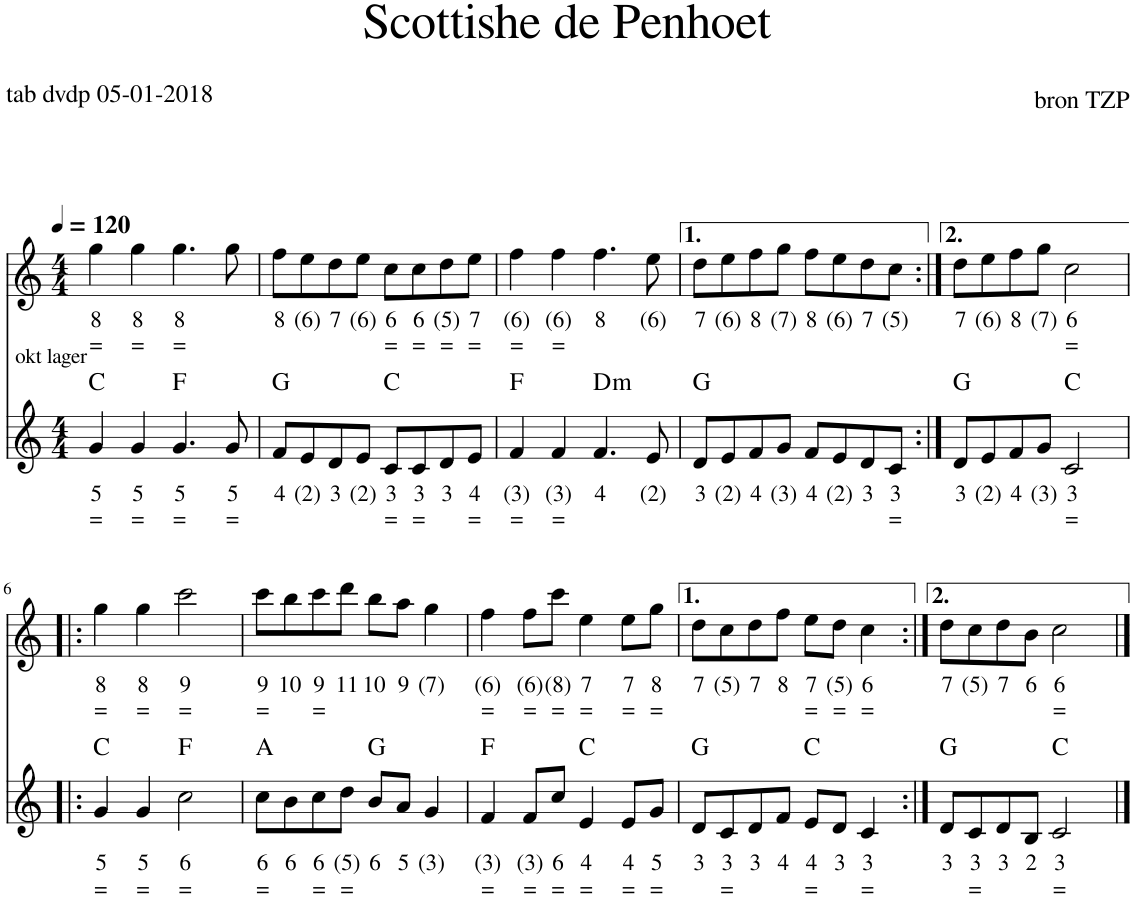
**kern	**text	**text	**harte	**kern	**text	**text
*part2	*part2	*part2	*part2	*part1	*part1	*part1
*staff2	*staff2	*staff2	*	*staff1	*staff1	*staff1
*I"Stem	*	*	*	*I"Stem	*	*
*clefG2	*	*	*	*clefG2	*	*
*k[]	*	*	*	*k[]	*	*
*M4/4	*	*	*	*M4/4	*	*
*MM120	*	*	*	*MM120	*	*
=1	=1	=1	=1	=1	=1	=1
!LO:TX:a:t=okt lager	!	!	!	!	!	!
!	!LO:LY:b	!LO:LY:b	!	!	!LO:LY:b	!LO:LY:b
4g/	5	=	C:maj	4gg\	8	=
!	!LO:LY:b	!LO:LY:b	!	!	!LO:LY:b	!LO:LY:b
4g/	5	=	.	4gg\	8	=
!	!LO:LY:b	!LO:LY:b	!	!	!LO:LY:b	!LO:LY:b
4.g/	5	=	F:maj	4.gg\	8	=
!	!LO:LY:b	!LO:LY:b	!	!	!	!
8g/	5	=	.	8gg\	.	.
=2	=2	=2	=2	=2	=2	=2
!	!LO:LY:b	!	!	!	!LO:LY:b	!
8f/L	4	.	G:maj	8ff\L	8	.
!	!LO:LY:b	!	!	!	!LO:LY:b	!
8e/	(2)	.	.	8ee\	(6)	.
!	!LO:LY:b	!	!	!	!LO:LY:b	!
8d/	3	.	.	8dd\	7	.
!	!LO:LY:b	!	!	!	!LO:LY:b	!
8e/J	(2)	.	.	8ee\J	(6)	.
!	!LO:LY:b	!LO:LY:b	!	!	!LO:LY:b	!LO:LY:b
8c/L	3	=	C:maj	8cc\L	6	=
!	!LO:LY:b	!LO:LY:b	!	!	!LO:LY:b	!LO:LY:b
8c/	3	=	.	8cc\	6	=
!	!LO:LY:b	!	!	!	!LO:LY:b	!LO:LY:b
8d/	3	.	.	8dd\	(5)	=
!	!LO:LY:b	!LO:LY:b	!	!	!LO:LY:b	!LO:LY:b
8e/J	4	=	.	8ee\J	7	=
=3	=3	=3	=3	=3	=3	=3
!	!LO:LY:b	!LO:LY:b	!	!	!LO:LY:b	!LO:LY:b
4f/	(3)	=	F:maj	4ff\	(6)	=
!	!LO:LY:b	!LO:LY:b	!	!	!LO:LY:b	!LO:LY:b
4f/	(3)	=	.	4ff\	(6)	=
!	!LO:LY:b	!	!LO:H:kt=m	!	!LO:LY:b	!
4.f/	4	.	D:min	4.ff\	8	.
!	!LO:LY:b	!	!	!	!LO:LY:b	!
8e/	(2)	.	.	8ee\	(6)	.
=4	=4	=4	=4	=4	=4	=4
!	!LO:LY:b	!	!	!	!LO:LY:b	!
8d/L	3	.	G:maj	8dd\L	7	.
!	!LO:LY:b	!	!	!	!LO:LY:b	!
8e/	(2)	.	.	8ee\	(6)	.
!	!LO:LY:b	!	!	!	!LO:LY:b	!
8f/	4	.	.	8ff\	8	.
!	!LO:LY:b	!	!	!	!LO:LY:b	!
8g/J	(3)	.	.	8gg\J	(7)	.
!	!LO:LY:b	!	!	!	!LO:LY:b	!
8f/L	4	.	.	8ff\L	8	.
!	!LO:LY:b	!	!	!	!LO:LY:b	!
8e/	(2)	.	.	8ee\	(6)	.
!	!LO:LY:b	!	!	!	!LO:LY:b	!
8d/	3	.	.	8dd\	7	.
!	!LO:LY:b	!LO:LY:b	!	!	!LO:LY:b	!
8c/J	3	=	.	8cc\J	(5)	.
=5:|!	=5:|!	=5:|!	=5:|!	=5:|!	=5:|!	=5:|!
!	!LO:LY:b	!	!	!	!LO:LY:b	!
8d/L	3	.	G:maj	8dd\L	7	.
!	!LO:LY:b	!	!	!	!LO:LY:b	!
8e/	(2)	.	.	8ee\	(6)	.
!	!LO:LY:b	!	!	!	!LO:LY:b	!
8f/	4	.	.	8ff\	8	.
!	!LO:LY:b	!	!	!	!LO:LY:b	!
8g/J	(3)	.	.	8gg\J	(7)	.
!	!LO:LY:b	!LO:LY:b	!	!	!LO:LY:b	!LO:LY:b
2c/	3	=	C:maj	2cc\	6	=
!!LO:LB:g=z
=6!|:	=6!|:	=6!|:	=6!|:	=6!|:	=6!|:	=6!|:
!	!LO:LY:b	!LO:LY:b	!	!	!LO:LY:b	!LO:LY:b
4g/	5	=	C:maj	4gg\	8	=
!	!LO:LY:b	!LO:LY:b	!	!	!LO:LY:b	!LO:LY:b
4g/	5	=	.	4gg\	8	=
!	!LO:LY:b	!LO:LY:b	!	!	!LO:LY:b	!LO:LY:b
2cc\	6	=	F:maj	2ccc\	9	=
=7	=7	=7	=7	=7	=7	=7
!	!LO:LY:b	!LO:LY:b	!	!	!LO:LY:b	!LO:LY:b
8ccn\L	6	=	A:maj	8ccc\L	9	=
!	!LO:LY:b	!	!	!	!LO:LY:b	!
8b\	6	.	.	8bb\	10	.
!	!LO:LY:b	!LO:LY:b	!	!	!LO:LY:b	!LO:LY:b
8cc\	6	=	.	8ccc\	9	=
!	!LO:LY:b	!LO:LY:b	!	!	!LO:LY:b	!
8dd\J	(5)	=	.	8ddd\J	11	.
!	!LO:LY:b	!	!	!	!LO:LY:b	!
8b/L	6	.	G:maj	8bb\L	10	.
!	!LO:LY:b	!	!	!	!LO:LY:b	!
8a/J	5	.	.	8aa\J	9	.
!	!LO:LY:b	!	!	!	!LO:LY:b	!
4g/	(3)	.	.	4gg\	(7)	.
=8	=8	=8	=8	=8	=8	=8
!	!LO:LY:b	!LO:LY:b	!	!	!LO:LY:b	!LO:LY:b
4f/	(3)	=	F:maj	4ff\	(6)	=
!	!LO:LY:b	!LO:LY:b	!	!	!LO:LY:b	!LO:LY:b
8f/L	(3)	=	.	8ff\L	(6)	=
!	!LO:LY:b	!LO:LY:b	!	!	!LO:LY:b	!LO:LY:b
8cc/J	6	=	.	8ccc\J	(8)	=
!	!LO:LY:b	!LO:LY:b	!	!	!LO:LY:b	!LO:LY:b
4e/	4	=	C:maj	4ee\	7	=
!	!LO:LY:b	!LO:LY:b	!	!	!LO:LY:b	!LO:LY:b
8e/L	4	=	.	8ee\L	7	=
!	!LO:LY:b	!LO:LY:b	!	!	!LO:LY:b	!LO:LY:b
8g/J	5	=	.	8gg\J	8	=
=9	=9	=9	=9	=9	=9	=9
!	!LO:LY:b	!	!	!	!LO:LY:b	!
8d/L	3	.	G:maj	8dd\L	7	.
!	!LO:LY:b	!LO:LY:b	!	!	!LO:LY:b	!
8c/	3	=	.	8cc\	(5)	.
!	!LO:LY:b	!	!	!	!LO:LY:b	!
8d/	3	.	.	8dd\	7	.
!	!LO:LY:b	!	!	!	!LO:LY:b	!
8f/J	4	.	.	8ff\J	8	.
!	!LO:LY:b	!LO:LY:b	!	!	!LO:LY:b	!LO:LY:b
8e/L	4	=	C:maj	8ee\L	7	=
!	!LO:LY:b	!	!	!	!LO:LY:b	!LO:LY:b
8d/J	3	.	.	8dd\J	(5)	=
!	!LO:LY:b	!LO:LY:b	!	!	!LO:LY:b	!LO:LY:b
4c/	3	=	.	4cc\	6	=
=10:|!	=10:|!	=10:|!	=10:|!	=10:|!	=10:|!	=10:|!
!	!LO:LY:b	!	!	!	!LO:LY:b	!
8d/L	3	.	G:maj	8dd\L	7	.
!	!LO:LY:b	!LO:LY:b	!	!	!LO:LY:b	!
8c/	3	=	.	8cc\	(5)	.
!	!LO:LY:b	!	!	!	!LO:LY:b	!
8d/	3	.	.	8dd\	7	.
!	!LO:LY:b	!	!	!	!LO:LY:b	!
8B/J	2	.	.	8b\J	6	.
!	!LO:LY:b	!LO:LY:b	!	!	!LO:LY:b	!LO:LY:b
2c/	3	=	C:maj	2cc\	6	=
==	==	==	==	==	==	==
*-	*-	*-	*-	*-	*-	*-
